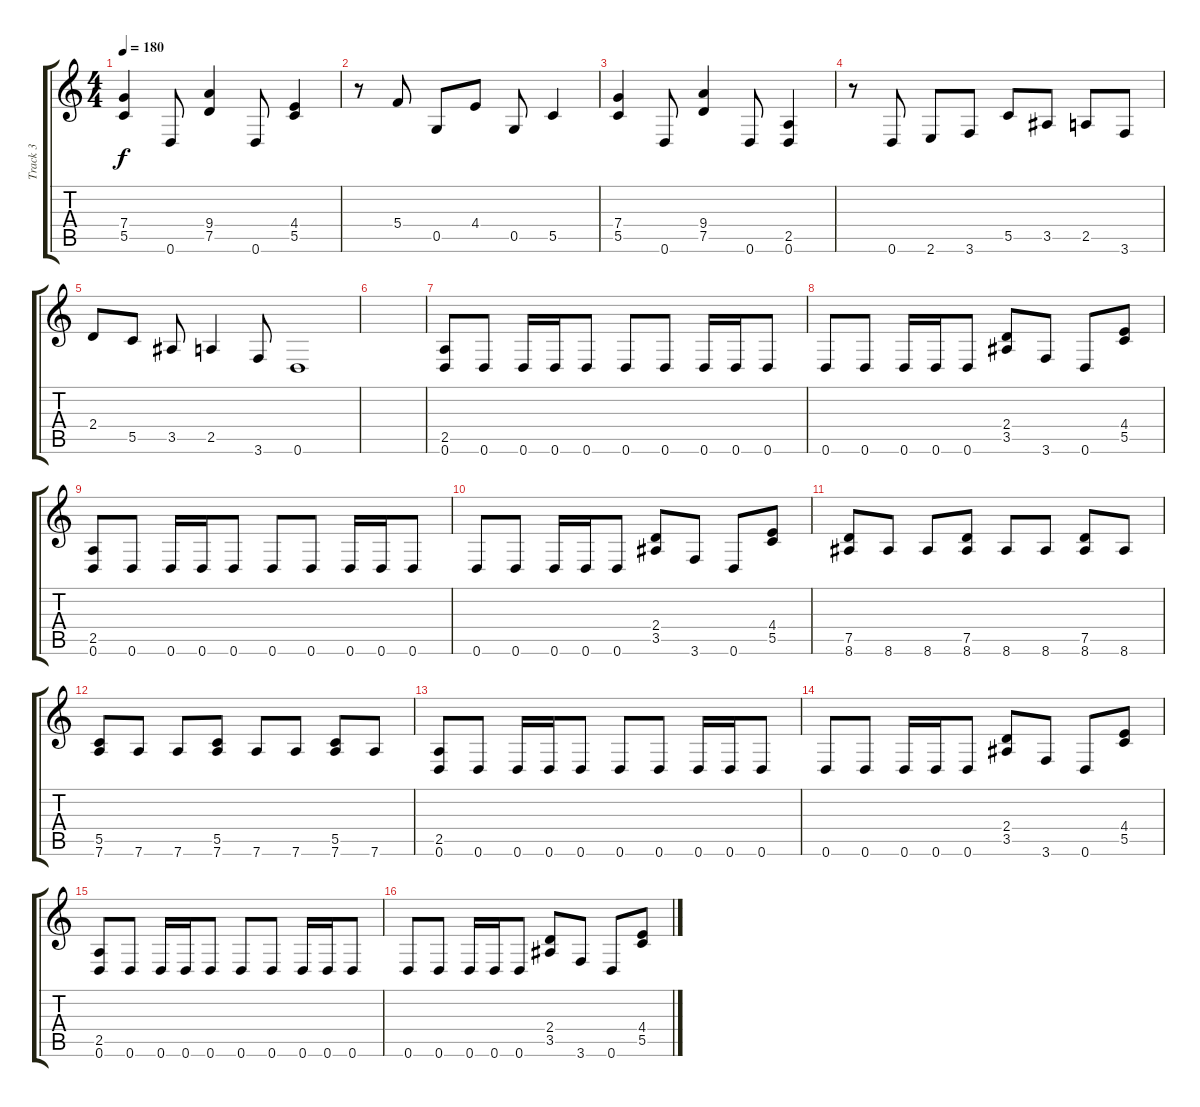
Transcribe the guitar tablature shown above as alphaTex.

\track ("Track 3" "Track 3") {instrument overdrivenguitar}
\staff {score tabs}
\tuning (D4 A3 F3 C3 G2 D2) {hide}
\ts (4 4)
\tempo 180
\clef g2
\ks c
(7.4 5.5).4{dy f} 0.6.8 (9.4 7.5).4 0.6.8 (4.4 5.5).4 |
r.8 5.4.8 0.5.8 4.4.8 0.5.8 5.5.4 |
(7.4 5.5).4 0.6.8 (9.4 7.5).4 0.6.8 (2.5 0.6).4 |
r.8 0.6.8 2.6.8 3.6.8 5.5.8 3.5.8 2.5.8 3.6.8 |
2.4.8 5.5.8 3.5.8 2.5.4 3.6.8 0.6.1 |
|
(2.5 0.6).8 0.6.8 0.6.16 0.6.16 0.6.8 0.6.8 0.6.8 0.6.16 0.6.16 0.6.8 |
0.6.8 0.6.8 0.6.16 0.6.16 0.6.8 (2.4 3.5).8 3.6.8 0.6.8 (4.4 5.5).8 |
(2.5 0.6).8 0.6.8 0.6.16 0.6.16 0.6.8 0.6.8 0.6.8 0.6.16 0.6.16 0.6.8 |
0.6.8 0.6.8 0.6.16 0.6.16 0.6.8 (2.4 3.5).8 3.6.8 0.6.8 (4.4 5.5).8 |
(7.5 8.6).8 8.6.8 8.6.8 (7.5 8.6).8 8.6.8 8.6.8 (7.5 8.6).8 8.6.8 |
(5.5 7.6).8 7.6.8 7.6.8 (5.5 7.6).8 7.6.8 7.6.8 (5.5 7.6).8 7.6.8 |
(2.5 0.6).8 0.6.8 0.6.16 0.6.16 0.6.8 0.6.8 0.6.8 0.6.16 0.6.16 0.6.8 |
0.6.8 0.6.8 0.6.16 0.6.16 0.6.8 (2.4 3.5).8 3.6.8 0.6.8 (4.4 5.5).8 |
(2.5 0.6).8 0.6.8 0.6.16 0.6.16 0.6.8 0.6.8 0.6.8 0.6.16 0.6.16 0.6.8 |
0.6.8 0.6.8 0.6.16 0.6.16 0.6.8 (2.4 3.5).8 3.6.8 0.6.8 (4.4 5.5).8
